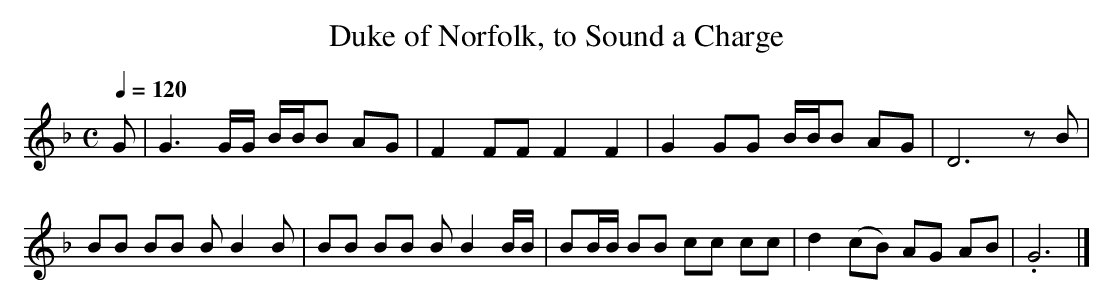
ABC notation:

X:1
T:Duke of Norfolk, to Sound a Charge
Q:1/4=120
L:1/4
M:C
K:G dorian
G/|G3/2G/4G/4 B/4B/4B/ A/G/|FF/F/FF|GG/G/ B/4B/4B/ A/G/|D3z/B/|
B/B/ B/B/ B/BB/|B/B/ B/B/ B/BB/4B/4|B/B/4B/4 B/B/ c/c/ c/c/|d(c/B/) A/G/ A/B/|.G3|]
